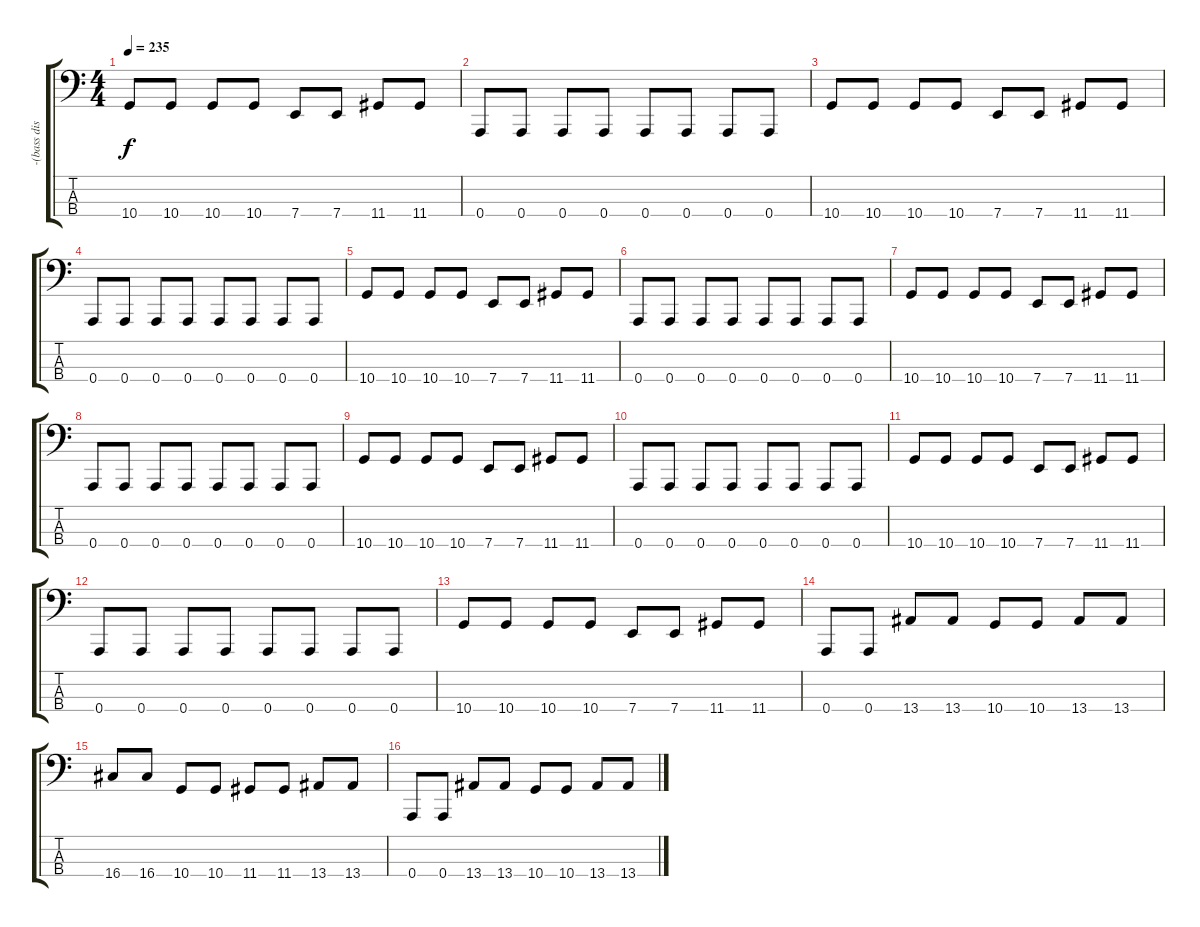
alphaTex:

\track ("-(bass distortion)-" "-(bass dis") {instrument distortionguitar}
\staff {score tabs}
\tuning (D2 A1 E1 A0) {hide}
\ts (4 4)
\tempo 235
\clef f4
\ks c
10.4.8{dy f} 10.4.8 10.4.8 10.4.8 7.4.8 7.4.8 11.4.8 11.4.8 |
0.4.8 0.4.8 0.4.8 0.4.8 0.4.8 0.4.8 0.4.8 0.4.8 |
10.4.8 10.4.8 10.4.8 10.4.8 7.4.8 7.4.8 11.4.8 11.4.8 |
0.4.8 0.4.8 0.4.8 0.4.8 0.4.8 0.4.8 0.4.8 0.4.8 |
10.4.8 10.4.8 10.4.8 10.4.8 7.4.8 7.4.8 11.4.8 11.4.8 |
0.4.8 0.4.8 0.4.8 0.4.8 0.4.8 0.4.8 0.4.8 0.4.8 |
10.4.8 10.4.8 10.4.8 10.4.8 7.4.8 7.4.8 11.4.8 11.4.8 |
0.4.8 0.4.8 0.4.8 0.4.8 0.4.8 0.4.8 0.4.8 0.4.8 |
10.4.8 10.4.8 10.4.8 10.4.8 7.4.8 7.4.8 11.4.8 11.4.8 |
0.4.8 0.4.8 0.4.8 0.4.8 0.4.8 0.4.8 0.4.8 0.4.8 |
10.4.8 10.4.8 10.4.8 10.4.8 7.4.8 7.4.8 11.4.8 11.4.8 |
0.4.8 0.4.8 0.4.8 0.4.8 0.4.8 0.4.8 0.4.8 0.4.8 |
10.4.8 10.4.8 10.4.8 10.4.8 7.4.8 7.4.8 11.4.8 11.4.8 |
0.4.8 0.4.8 13.4.8 13.4.8 10.4.8 10.4.8 13.4.8 13.4.8 |
16.4.8 16.4.8 10.4.8 10.4.8 11.4.8 11.4.8 13.4.8 13.4.8 |
0.4.8 0.4.8 13.4.8 13.4.8 10.4.8 10.4.8 13.4.8 13.4.8
